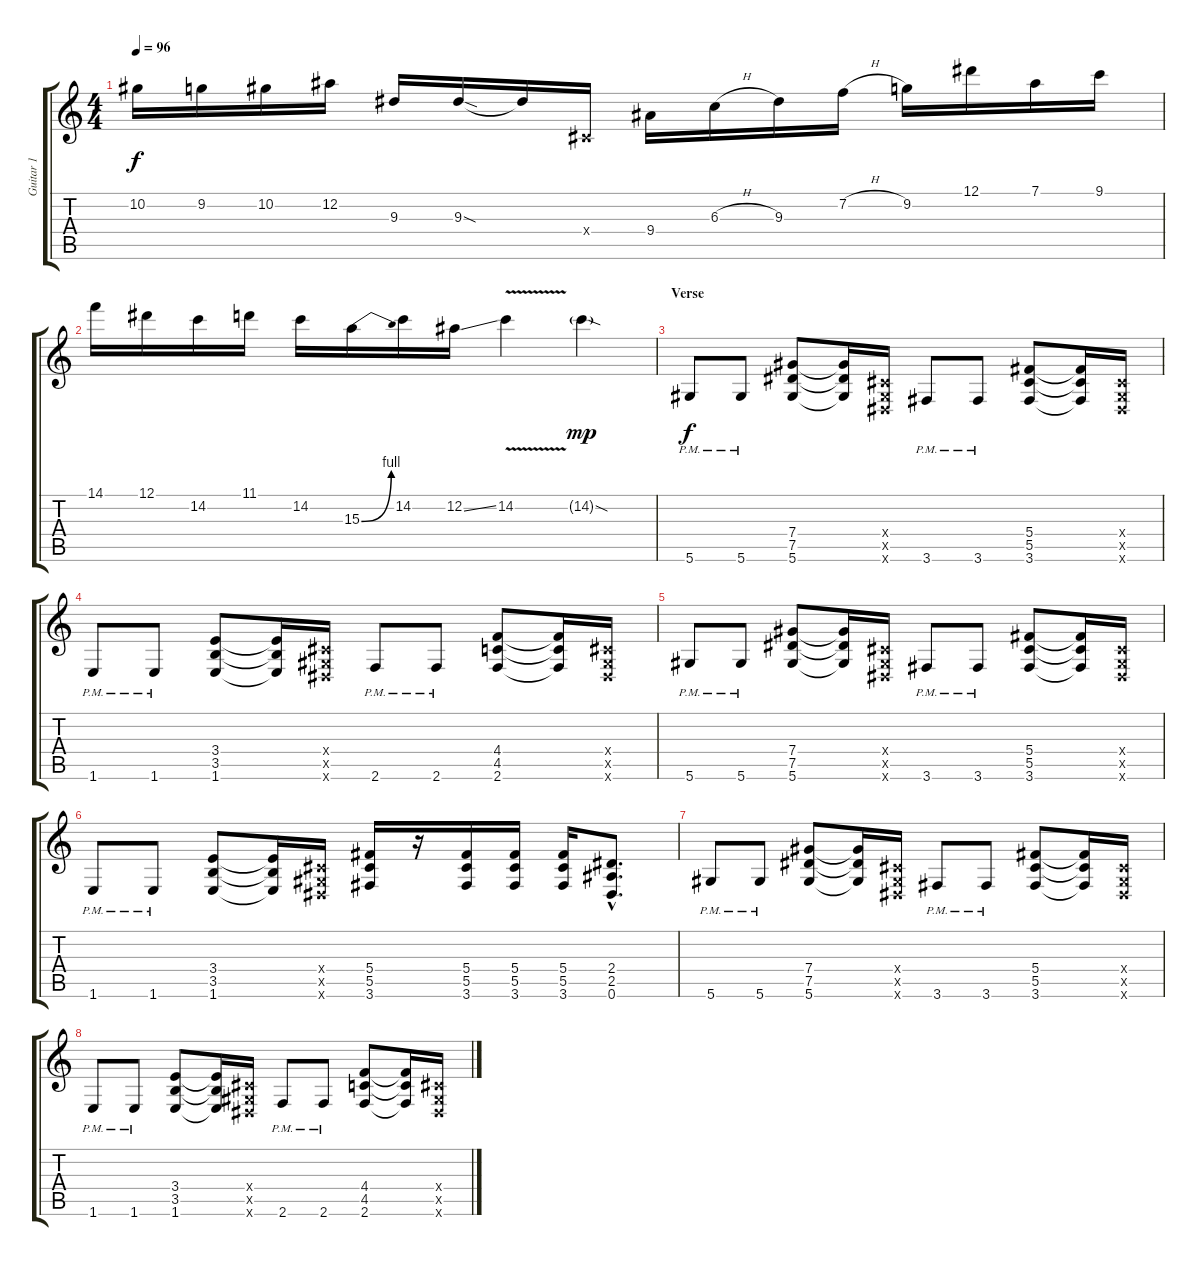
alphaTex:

\track ("Guitar 1" "Guitar 1") {instrument distortionguitar}
\staff {score tabs}
\tuning (Eb4 Bb3 Gb3 Db3 Ab2 Eb2) {hide}
\ts (4 4)
\tempo 96
\clef g2
\ks c
10.2.16{dy f} 9.2.16 10.2.16 12.2.16 9.3.16 9.3{sod}.16 9.3{t}.16 0.4{x}.16 9.4.16 6.3{h}.16 9.3.16 7.2{h}.16 9.2.16 12.1.16 7.1.16 9.1.16 |
14.1.16 12.1.16 14.2.16 11.1.16 14.2.16 15.3{be (bend 0 0 60 4)}.16 14.2.16 12.2{ss}.16 14.2{v}.4 14.2{sod g}.4{dy mp} |
\section ("" "Verse")
5.6{pm}.8{dy f} 5.6{pm}.8 (7.4 7.5 5.6).8 (7.4{t} 7.5{t} 5.6{t}).16 (0.4{x} 0.5{x} 0.6{x}).16 3.6{pm}.8 3.6{pm}.8 (5.4 5.5 3.6).8 (5.4{t} 5.5{t} 3.6{t}).16 (0.4{x} 0.5{x} 0.6{x}).16 |
1.6{pm}.8 1.6{pm}.8 (3.4 3.5 1.6).8 (3.4{t} 3.5{t} 1.6{t}).16 (0.4{x} 0.5{x} 0.6{x}).16 2.6{pm}.8 2.6{pm}.8 (4.4 4.5 2.6).8 (4.4{t} 4.5{t} 2.6{t}).16 (0.4{x} 0.5{x} 0.6{x}).16 |
5.6{pm}.8 5.6{pm}.8 (7.4 7.5 5.6).8 (7.4{t} 7.5{t} 5.6{t}).16 (0.4{x} 0.5{x} 0.6{x}).16 3.6{pm}.8 3.6{pm}.8 (5.4 5.5 3.6).8 (5.4{t} 5.5{t} 3.6{t}).16 (0.4{x} 0.5{x} 0.6{x}).16 |
1.6{pm}.8 1.6{pm}.8 (3.4 3.5 1.6).8 (3.4{t} 3.5{t} 1.6{t}).16 (0.4{x} 0.5{x} 0.6{x}).16 (5.4 5.5 3.6).16 r.16 (5.4 5.5 3.6).16 (5.4 5.5 3.6).16 (5.4 5.5 3.6).16 (2.4{hac} 2.5{hac} 0.6{hac}).8{d} |
5.6{pm}.8 5.6{pm}.8 (7.4 7.5 5.6).8 (7.4{t} 7.5{t} 5.6{t}).16 (0.4{x} 0.5{x} 0.6{x}).16 3.6{pm}.8 3.6{pm}.8 (5.4 5.5 3.6).8 (5.4{t} 5.5{t} 3.6{t}).16 (0.4{x} 0.5{x} 0.6{x}).16 |
1.6{pm}.8 1.6{pm}.8 (3.4 3.5 1.6).8 (3.4{t} 3.5{t} 1.6{t}).16 (0.4{x} 0.5{x} 0.6{x}).16 2.6{pm}.8 2.6{pm}.8 (4.4 4.5 2.6).8 (4.4{t} 4.5{t} 2.6{t}).16 (0.4{x} 0.5{x} 0.6{x}).16
